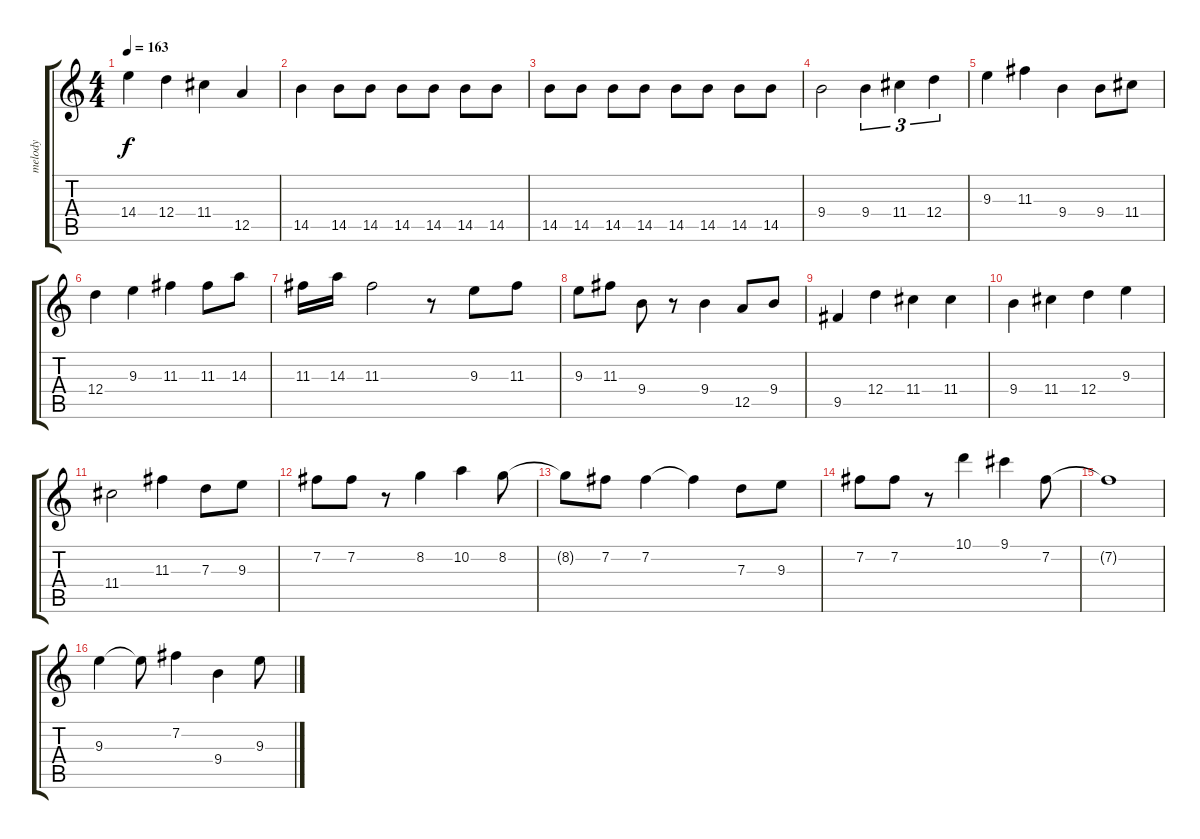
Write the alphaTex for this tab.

\track ("melody" "melody") {instrument acousticguitarsteel}
\staff {score tabs}
\tuning (E4 B3 G3 D3 A2 E2) {hide}
\ts (4 4)
\tempo 163
\clef g2
\ks c
14.4.4{dy f} 12.4.4 11.4.4 12.5.4 |
14.5.4 14.5.8 14.5.8 14.5.8 14.5.8 14.5.8 14.5.8 |
14.5.8 14.5.8 14.5.8 14.5.8 14.5.8 14.5.8 14.5.8 14.5.8 |
9.4.2 9.4.4{tu (3 2)} 11.4.4{tu (3 2)} 12.4.4{tu (3 2)} |
9.3.4 11.3.4 9.4.4 9.4.8 11.4.8 |
12.4.4 9.3.4 11.3.4 11.3.8 14.3.8 |
11.3.16 14.3.16 11.3.2 r.8 9.3.8 11.3.8 |
9.3.8 11.3.8 9.4.8 r.8 9.4.4 12.5.8 9.4.8 |
9.5.4 12.4.4 11.4.4 11.4.4 |
9.4.4 11.4.4 12.4.4 9.3.4 |
11.4.2 11.3.4 7.3.8 9.3.8 |
7.2.8 7.2.8 r.8 8.2.4 10.2.4 8.2.8 |
8.2{t}.8 7.2.8 7.2.4 7.2{t}.4 7.3.8 9.3.8 |
7.2.8 7.2.8 r.8 10.1.4 9.1.4 7.2.8 |
7.2{t}.1 |
9.3.4 9.3{t}.8 7.2.4 9.4.4 9.3.8
